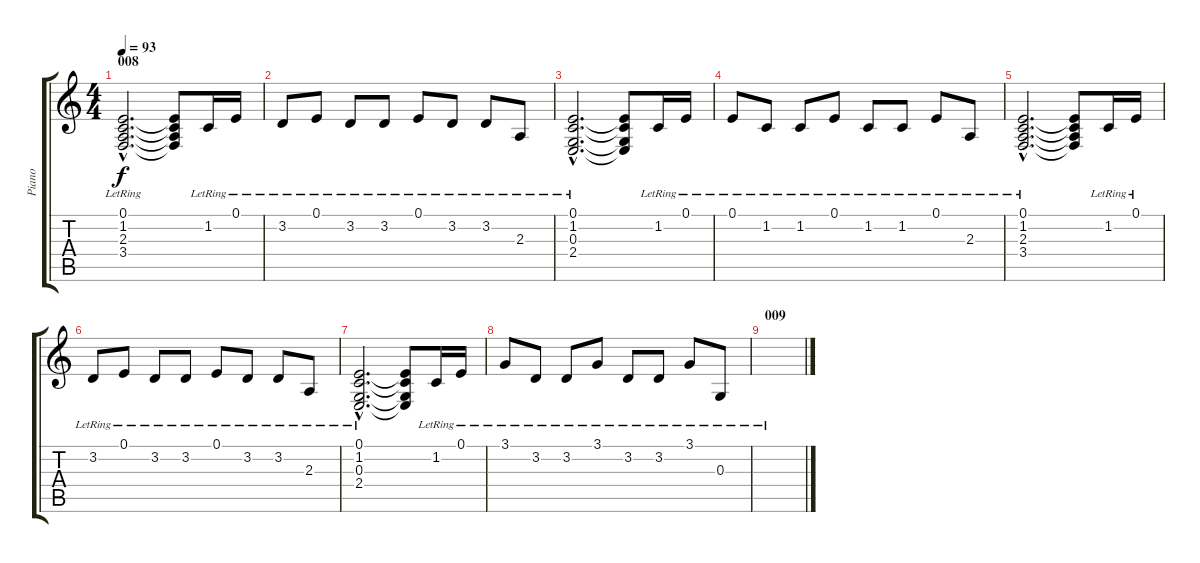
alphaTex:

\track ("Piano" "Piano") {instrument acousticgrandpiano}
\staff {score tabs}
\tuning (E4 B3 G3 D3 A2 E2) {hide}
\ts (4 4)
\section ("" "008")
\tempo 93
\clef g2
\ks c
(0.1{hac lr} 1.2{hac lr} 2.3{hac lr} 3.4{hac lr}).2{d dy f} (0.1{t} 1.2{t} 2.3{t} 3.4{t}).8 1.2{lr}.16 0.1{lr}.16 |
3.2{lr}.8 0.1{lr}.8 3.2{lr}.8 3.2{lr}.8 0.1{lr}.8 3.2{lr}.8 3.2{lr}.8 2.3{lr}.8 |
(0.1{hac lr} 1.2{hac lr} 0.3{hac lr} 2.4{hac lr}).2{d} (0.1{t} 1.2{t} 0.3{t} 2.4{t}).8 1.2{lr}.16 0.1{lr}.16 |
0.1{lr}.8 1.2{lr}.8 1.2{lr}.8 0.1{lr}.8 1.2{lr}.8 1.2{lr}.8 0.1{lr}.8 2.3{lr}.8 |
(0.1{hac lr} 1.2{hac lr} 2.3{hac lr} 3.4{hac lr}).2{d} (0.1{t} 1.2{t} 2.3{t} 3.4{t}).8 1.2{lr}.16 0.1{lr}.16 |
3.2{lr}.8 0.1{lr}.8 3.2{lr}.8 3.2{lr}.8 0.1{lr}.8 3.2{lr}.8 3.2{lr}.8 2.3{lr}.8 |
(0.1{hac lr} 1.2{hac lr} 0.3{hac lr} 2.4{hac lr}).2{d} (0.1{t} 1.2{t} 0.3{t} 2.4{t}).8 1.2{lr}.16 0.1{lr}.16 |
3.1{lr}.8 3.2{lr}.8 3.2{lr}.8 3.1{lr}.8 3.2{lr}.8 3.2{lr}.8 3.1{lr}.8 0.3{lr}.8 |
\section ("" "009")
